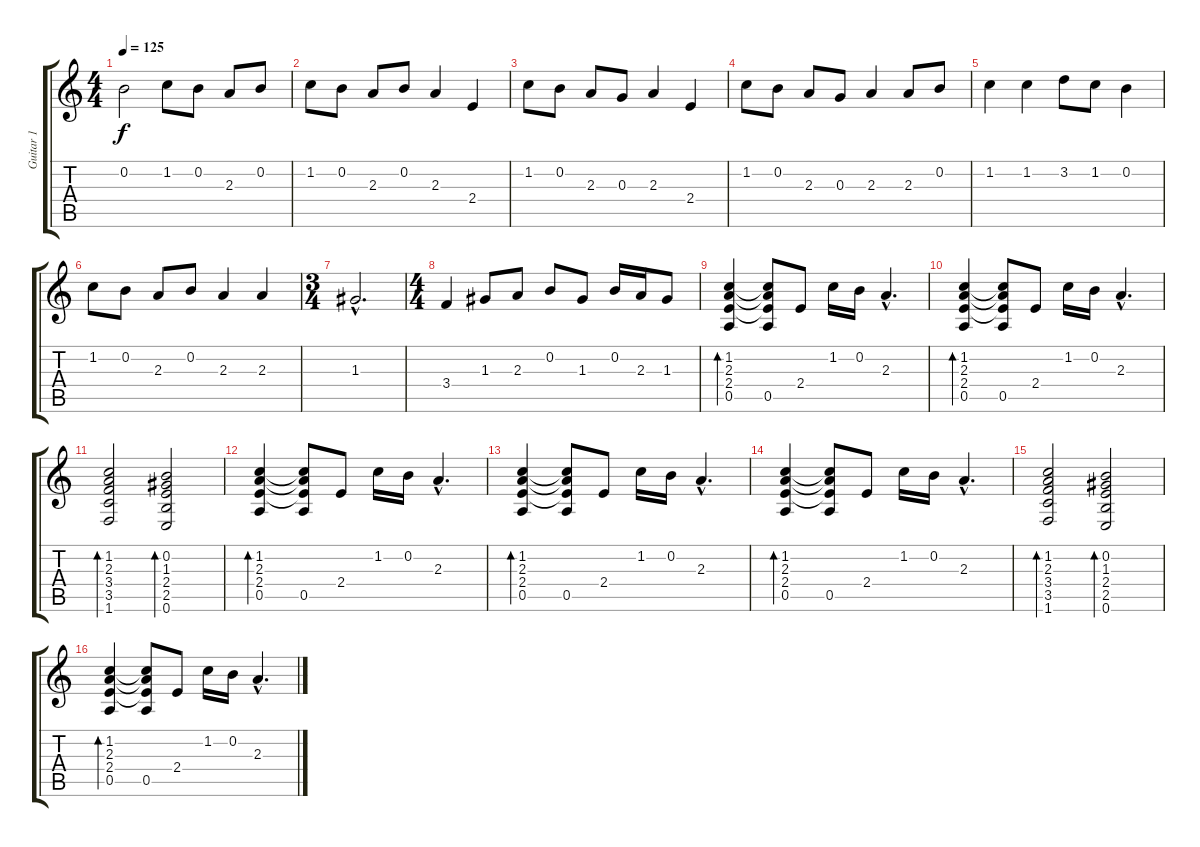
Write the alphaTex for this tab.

\track ("Guitar 1" "Guitar 1") {instrument acousticguitarnylon}
\staff {score tabs}
\tuning (E4 B3 G3 D3 A2 E2) {hide}
\ts (4 4)
\tempo 125
\clef g2
\ks c
0.2.2{dy f} 1.2.8 0.2.8 2.3.8 0.2.8 |
1.2.8 0.2.8 2.3.8 0.2.8 2.3.4 2.4.4 |
1.2.8 0.2.8 2.3.8 0.3.8 2.3.4 2.4.4 |
1.2.8 0.2.8 2.3.8 0.3.8 2.3.4 2.3.8 0.2.8 |
1.2.4 1.2.4 3.2.8 1.2.8 0.2.4 |
1.2.8 0.2.8 2.3.8 0.2.8 2.3.4 2.3.4 |
\ts (3 4)
1.3{hac}.2{d} |
\ts (4 4)
3.4.4 1.3.8 2.3.8 0.2.8 1.3.8 0.2.16 2.3.16 1.3.8 |
(1.2 2.3 2.4 0.5).4{bd 240} (1.2{t} 2.3{t} 2.4{t} 0.5).8 2.4.8 1.2.16 0.2.16 2.3{hac}.4{d} |
(1.2 2.3 2.4 0.5).4{bd 240} (1.2{t} 2.3{t} 2.4{t} 0.5).8 2.4.8 1.2.16 0.2.16 2.3{hac}.4{d} |
(1.2 2.3 3.4 3.5 1.6).2{bd 240} (0.2 1.3 2.4 2.5 0.6).2{bd 240} |
(1.2 2.3 2.4 0.5).4{bd 240} (1.2{t} 2.3{t} 2.4{t} 0.5).8 2.4.8 1.2.16 0.2.16 2.3{hac}.4{d} |
(1.2 2.3 2.4 0.5).4{bd 240} (1.2{t} 2.3{t} 2.4{t} 0.5).8 2.4.8 1.2.16 0.2.16 2.3{hac}.4{d} |
(1.2 2.3 2.4 0.5).4{bd 240} (1.2{t} 2.3{t} 2.4{t} 0.5).8 2.4.8 1.2.16 0.2.16 2.3{hac}.4{d} |
(1.2 2.3 3.4 3.5 1.6).2{bd 240} (0.2 1.3 2.4 2.5 0.6).2{bd 240} |
(1.2 2.3 2.4 0.5).4{bd 240} (1.2{t} 2.3{t} 2.4{t} 0.5).8 2.4.8 1.2.16 0.2.16 2.3{hac}.4{d}
